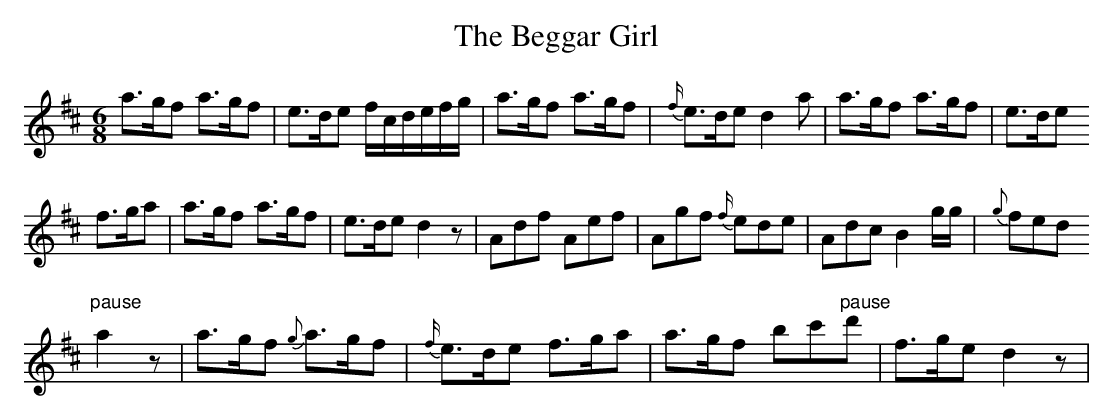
X:1
T:The Beggar Girl
M:6/8
L:1/8
K:D major
a>gf a>gf|e>de f/2c/2d/2e/2f/2g/2|a>gf a>gf|{f/2} e>ded2a|a>gf a>gf|e>de
 f>ga|a>gf a>gf|e>de d2z|Adf Aef|Agf{f/2} ede|AdcB2g/2g/2|{g}fed "pause"
a2z|a>gf {g}a>gf|{f/2}e>de f>ga|a>gf bc'"pause"d'|f>ged2z|
